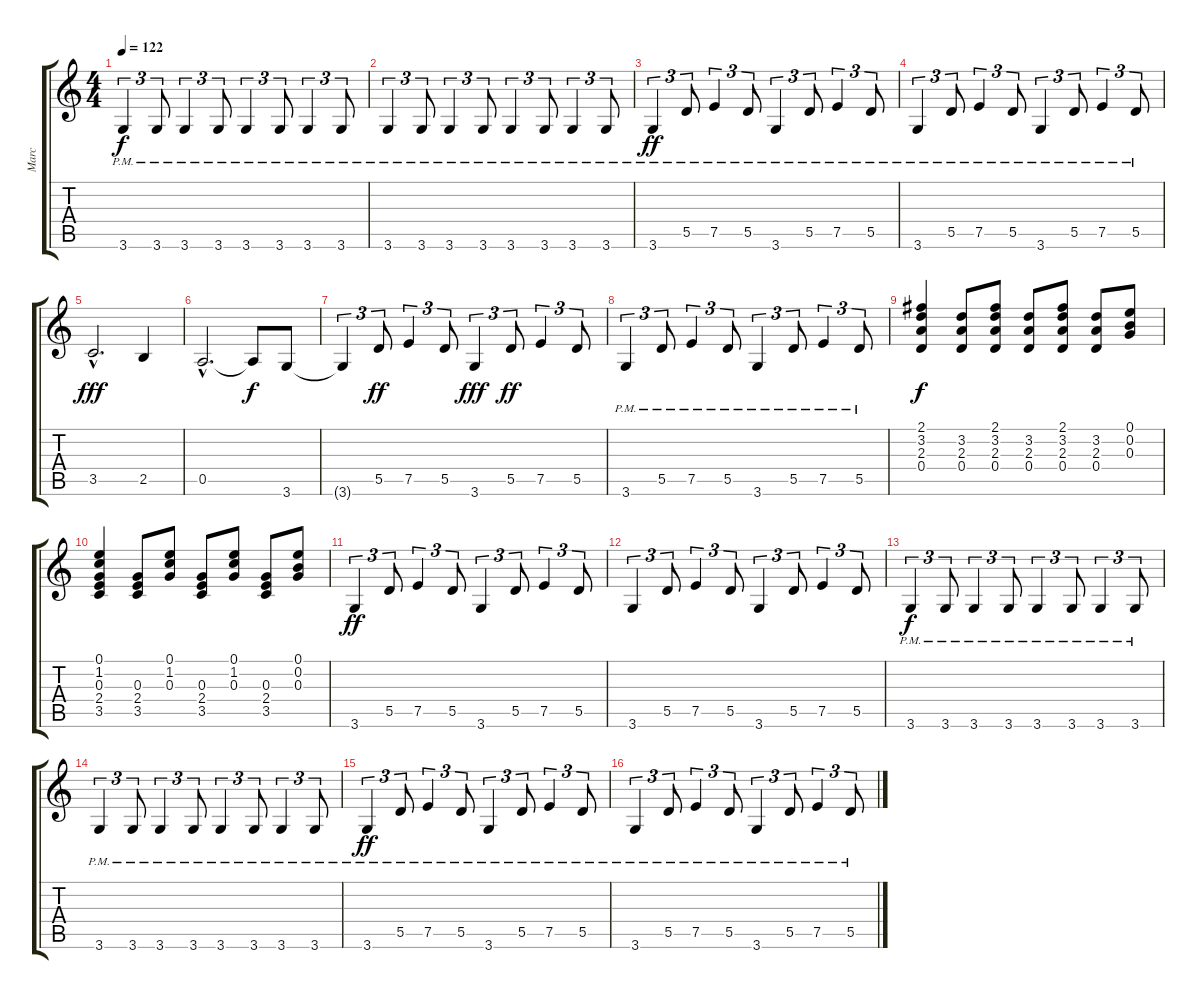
\track ("Marc " "Marc ") {instrument electricguitarclean}
\staff {score tabs}
\tuning (E4 B3 G3 D3 A2 E2) {hide}
\ts (4 4)
\tempo 122
\clef g2
\ks c
3.6{pm}.4{tu (3 2) dy f} 3.6{pm}.8{tu (3 2)} 3.6{pm}.4{tu (3 2)} 3.6{pm}.8{tu (3 2)} 3.6{pm}.4{tu (3 2)} 3.6{pm}.8{tu (3 2)} 3.6{pm}.4{tu (3 2)} 3.6{pm}.8{tu (3 2)} |
3.6{pm}.4{tu (3 2)} 3.6{pm}.8{tu (3 2)} 3.6{pm}.4{tu (3 2)} 3.6{pm}.8{tu (3 2)} 3.6{pm}.4{tu (3 2)} 3.6{pm}.8{tu (3 2)} 3.6{pm}.4{tu (3 2)} 3.6{pm}.8{tu (3 2)} |
3.6{pm}.4{tu (3 2) dy ff} 5.5{pm}.8{tu (3 2)} 7.5{pm}.4{tu (3 2)} 5.5{pm}.8{tu (3 2)} 3.6{pm}.4{tu (3 2)} 5.5{pm}.8{tu (3 2)} 7.5{pm}.4{tu (3 2)} 5.5{pm}.8{tu (3 2)} |
3.6{pm}.4{tu (3 2)} 5.5{pm}.8{tu (3 2)} 7.5{pm}.4{tu (3 2)} 5.5{pm}.8{tu (3 2)} 3.6{pm}.4{tu (3 2)} 5.5{pm}.8{tu (3 2)} 7.5{pm}.4{tu (3 2)} 5.5{pm}.8{tu (3 2)} |
3.5{hac}.2{d dy fff volume 16} 2.5.4 |
0.5{hac}.2{d} 0.5{t}.8{dy f} 3.6.8{volume 12} |
3.6{t}.4{tu (3 2)} 5.5.8{tu (3 2) dy ff} 7.5.4{tu (3 2)} 5.5.8{tu (3 2)} 3.6.4{tu (3 2) dy fff} 5.5.8{tu (3 2) dy ff} 7.5.4{tu (3 2)} 5.5.8{tu (3 2)} |
3.6{pm}.4{tu (3 2)} 5.5{pm}.8{tu (3 2)} 7.5{pm}.4{tu (3 2)} 5.5{pm}.8{tu (3 2)} 3.6{pm}.4{tu (3 2)} 5.5{pm}.8{tu (3 2)} 7.5{pm}.4{tu (3 2)} 5.5{pm}.8{tu (3 2)} |
(2.1 3.2 2.3 0.4).4{dy f volume 10} (3.2 2.3 0.4).8 (2.1 3.2 2.3 0.4).8 (3.2 2.3 0.4).8 (2.1 3.2 2.3 0.4).8 (3.2 2.3 0.4).8 (0.1 0.2 0.3).8 |
(0.1 1.2 0.3 2.4 3.5).4 (0.3 2.4 3.5).8 (0.1 1.2 0.3).8 (0.3 2.4 3.5).8 (0.1 1.2 0.3).8 (0.3 2.4 3.5).8 (0.1 0.2 0.3).8 |
3.6.4{tu (3 2) dy ff} 5.5.8{tu (3 2)} 7.5.4{tu (3 2)} 5.5.8{tu (3 2)} 3.6.4{tu (3 2)} 5.5.8{tu (3 2)} 7.5.4{tu (3 2)} 5.5.8{tu (3 2)} |
3.6.4{tu (3 2)} 5.5.8{tu (3 2)} 7.5.4{tu (3 2)} 5.5.8{tu (3 2)} 3.6.4{tu (3 2)} 5.5.8{tu (3 2)} 7.5.4{tu (3 2)} 5.5.8{tu (3 2)} |
3.6{pm}.4{tu (3 2) dy f} 3.6{pm}.8{tu (3 2)} 3.6{pm}.4{tu (3 2)} 3.6{pm}.8{tu (3 2)} 3.6{pm}.4{tu (3 2)} 3.6{pm}.8{tu (3 2)} 3.6{pm}.4{tu (3 2)} 3.6{pm}.8{tu (3 2)} |
3.6{pm}.4{tu (3 2)} 3.6{pm}.8{tu (3 2)} 3.6{pm}.4{tu (3 2)} 3.6{pm}.8{tu (3 2)} 3.6{pm}.4{tu (3 2)} 3.6{pm}.8{tu (3 2)} 3.6{pm}.4{tu (3 2)} 3.6{pm}.8{tu (3 2)} |
3.6{pm}.4{tu (3 2) dy ff} 5.5{pm}.8{tu (3 2)} 7.5{pm}.4{tu (3 2)} 5.5{pm}.8{tu (3 2)} 3.6{pm}.4{tu (3 2)} 5.5{pm}.8{tu (3 2)} 7.5{pm}.4{tu (3 2)} 5.5{pm}.8{tu (3 2)} |
3.6{pm}.4{tu (3 2)} 5.5{pm}.8{tu (3 2)} 7.5{pm}.4{tu (3 2)} 5.5{pm}.8{tu (3 2)} 3.6{pm}.4{tu (3 2)} 5.5{pm}.8{tu (3 2)} 7.5{pm}.4{tu (3 2)} 5.5{pm}.8{tu (3 2)}
